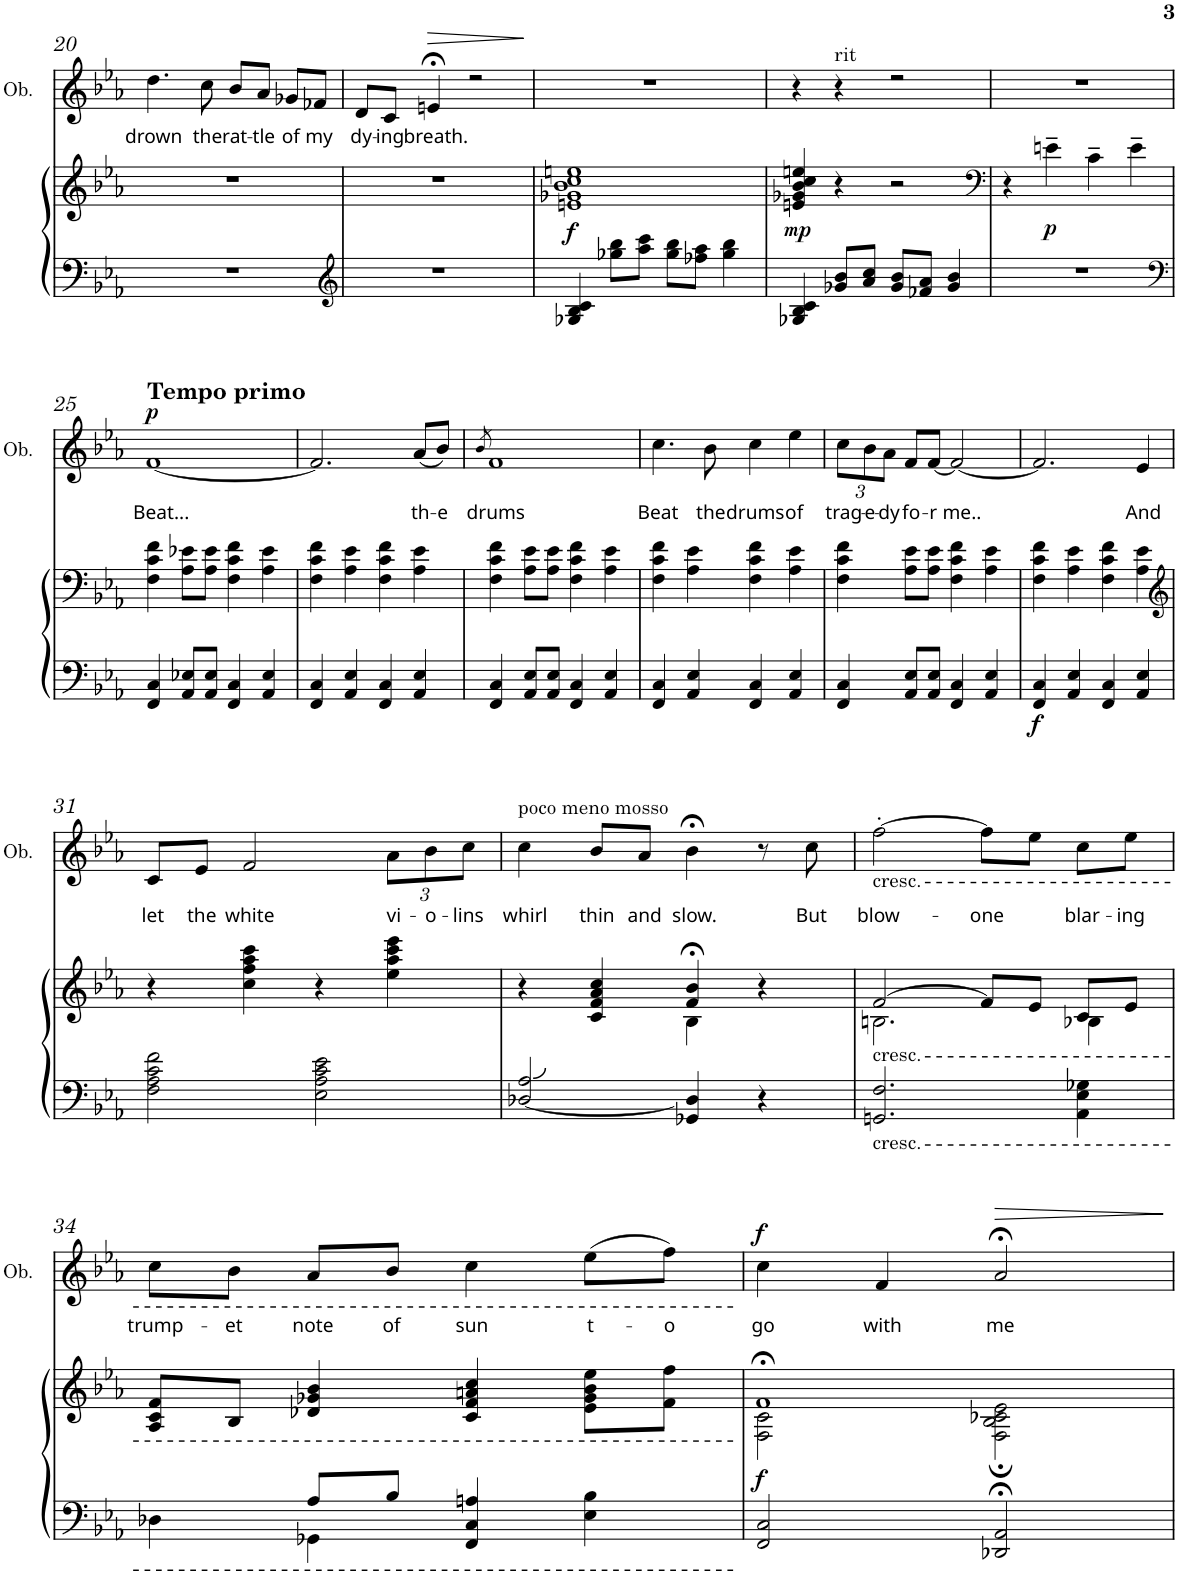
**kern	**kern	**dynam	**kern	**text	**dynam
*part2	*part2	*part2	*part1	*part1	*part1
*staff3	*staff2	*staff2/3	*staff1	*staff1	*staff1
*I"Piano	*	*	*I"Oboe	*	*
*I'Pno	*	*	*I'Ob.	*	*
!!LO:PB:g=z
*clefF4	*clefG2	*	*clefG2	*	*
*k[b-e-a-]	*k[b-e-a-]	*	*k[b-e-a-]	*	*
*M4/4	*M4/4	*	*M4/4	*	*
*met(c)	*met(c)	*	*met(c)	*	*
=20	=20	=20	=20	=20	=20
!	!	!	!	!LO:LY:b	!
1r	1r	.	4.dd\	drown	.
!	!	!	!	!LO:LY:b	!
.	.	.	8cc\	the	.
!	!	!	!	!LO:LY:b	!
.	.	.	8b-/L	rat-	.
!	!	!	!	!LO:LY:b	!
.	.	.	8a-/J	-tle	.
!	!	!	!	!LO:LY:b	!
.	.	.	8g-X/L	of	.
!	!	!	!	!LO:LY:b	!
.	.	.	8f-X/J	my	.
=21	=21	=21	=21	=21	=21
*clefG2	*	*	*	*	*
!	!	!	!	!LO:LY:b	!
1r	1r	.	8d/L	dy-	.
!	!	!	!	!LO:LY:b	!
.	.	.	8c/J	-ing	.
!	!	!	!	!LO:LY:b	!LO:HP:b
.	.	.	4en;</	breath.	>
.	.	.	2rdd	.	.
.	.	.	.	.	]
=22	=22	=22	=22	=22	=22
*	*^	*	*	*	*
!	!	!	!LO:DY:b	!	!	!
4G-X/ 4B-/ 4c/	1een	1en 1g-X 1b- 1cc	f	1r	.	.
8gg-X\ 8bb-\L	.	.	.	.	.	.
8aa-\ 8ccc\J	.	.	.	.	.	.
8gg-\ 8bb-\L	.	.	.	.	.	.
8ff-X\ 8aa-\J	.	.	.	.	.	.
4gg-\ 4bb-\	.	.	.	.	.	.
*	*v	*v	*	*	*	*
=23	=23	=23	=23	=23	=23
!	!	!LO:DY:b	!	!	!
4G-X/ 4B-/ 4c/	4en/ 4g-X/ 4b-/ 4cc/ 4een/	mp	4r	.	.
!	!	!	!LO:TX:a:t=rit	!	!
8g-X/ 8b-/L	4r	.	4r	.	.
8a-/ 8cc/J	.	.	.	.	.
8g-/ 8b-/L	2r	.	2rdd	.	.
8f-X/ 8a-/J	.	.	.	.	.
4g-/ 4b-/	.	.	.	.	.
=24	=24	=24	=24	=24	=24
*	*clefF4	*	*	*	*
1r	4r	.	1r	.	.
!	!	!LO:DY:b	!	!	!
.	4en~\	p	.	.	.
.	4c~\	.	.	.	.
.	4e~\	.	.	.	.
!!LO:LB:g=z
=25	=25	=25	=25	=25	=25
*clefF4	*	*	*	*	*
!	!	!	!LO:TX:a:B:t=Tempo primo	!	!
!	!	!	!	!LO:LY:b	!LO:DY:a
4FF/ 4C/	4F\ 4c\ 4f\	.	[1f	Beat...	p
8AA-/ 8E-X/L	8A-\ 8e-X\L	.	.	.	.
8AA-/ 8E-/J	8A-\ 8e-\J	.	.	.	.
4FF/ 4C/	4F\ 4c\ 4f\	.	.	.	.
4AA-/ 4E-/	4A-\ 4e-\	.	.	.	.
=26	=26	=26	=26	=26	=26
4FF/ 4C/	4F\ 4c\ 4f\	.	2.f/]	.	.
4AA-/ 4E-/	4A-\ 4e-\	.	.	.	.
4FF/ 4C/	4F\ 4c\ 4f\	.	.	.	.
!	!	!	!	!LO:LY:b	!
4AA-/ 4E-/	4A-\ 4e-\	.	(<8a-/L	th-	.
!	!	!	!	!LO:LY:b	!
.	.	.	8b-/J)	-e	.
=27	=27	=27	=27	=27	=27
.	.	.	8qb-/	.	.
!	!	!	!	!LO:LY:b	!
4FF/ 4C/	4F\ 4c\ 4f\	.	1f	drums	.
8AA-/ 8E-/L	8A-\ 8e-\L	.	.	.	.
8AA-/ 8E-/J	8A-\ 8e-\J	.	.	.	.
4FF/ 4C/	4F\ 4c\ 4f\	.	.	.	.
4AA-/ 4E-/	4A-\ 4e-\	.	.	.	.
=28	=28	=28	=28	=28	=28
!	!	!	!	!LO:LY:b	!
4FF/ 4C/	4F\ 4c\ 4f\	.	4.cc\	Beat	.
4AA-/ 4E-/	4A-\ 4e-\	.	.	.	.
!	!	!	!	!LO:LY:b	!
.	.	.	8b-\	the	.
!	!	!	!	!LO:LY:b	!
4FF/ 4C/	4F\ 4c\ 4f\	.	4cc\	drums	.
!	!	!	!	!LO:LY:b	!
4AA-/ 4E-/	4A-\ 4e-\	.	4ee-\	of	.
=29	=29	=29	=29	=29	=29
*	*	*	*Xbrackettup	*	*
!	!	!	!	!LO:LY:b	!
4FF/ 4C/	4F\ 4c\ 4f\	.	12cc\L	trag-	.
!	!	!	!	!LO:LY:b	!
.	.	.	12b-\	-e-	.
!	!	!	!	!LO:LY:b	!
.	.	.	12a-\J	-dy	.
!	!	!	!	!LO:LY:b	!
8AA-/ 8E-/L	8A-\ 8e-\L	.	8f/L	fo-	.
!	!	!	!	!LO:LY:b	!
8AA-/ 8E-/J	8A-\ 8e-\J	.	[8f/J	-r	.
!	!	!	!	!LO:LY:b	!
4FF/ 4C/	4F\ 4c\ 4f\	.	2f/_	me..	.
4AA-/ 4E-/	4A-\ 4e-\	.	.	.	.
=30	=30	=30	=30	=30	=30
!	!	!LO:DY:b=2	!	!	!
4FF/ 4C/	4F\ 4c\ 4f\	f	2.f/]	.	.
4AA-/ 4E-/	4A-\ 4e-\	.	.	.	.
4FF/ 4C/	4F\ 4c\ 4f\	.	.	.	.
!	!	!	!	!LO:LY:b	!
4AA-/ 4E-/	4A-\ 4e-\	.	4e-/	And	.
!!LO:LB:g=z
=31	=31	=31	=31	=31	=31
*	*clefG2	*	*	*	*
!	!	!	!	!LO:LY:b	!
2F\ 2A-\ 2c\ 2f\	4r	.	8c/L	let	.
!	!	!	!	!LO:LY:b	!
.	.	.	8e-/J	the	.
!	!	!	!	!LO:LY:b	!
.	4cc\ 4ff\ 4aa-\ 4ccc\	.	2f/	white	.
2E-\ 2A-\ 2c\ 2e-\	4r	.	.	.	.
!	!	!	!	!LO:LY:b	!
.	4ee-\ 4aa-\ 4ccc\ 4eee-\	.	12a-\L	vi-	.
!	!	!	!	!LO:LY:b	!
.	.	.	12b-\	-o-	.
!	!	!	!	!LO:LY:b	!
.	.	.	12cc\J	-lins	.
=32	=32	=32	=32	=32	=32
*	*^	*	*	*	*
!	!	!	!	!LO:TX:a:t=poco meno mosso	!	!
!	!	!	!	!	!LO:LY:b	!
[2D-X/ 2A-/	4r	2ryy	.	4cc\	whirl	.
!	!	!	!	!	!LO:LY:b	!
.	4c/ 4f/ 4a-/ 4cc/	.	.	8b-/L	thin	.
!	!	!	!	!	!LO:LY:b	!
.	.	.	.	8a-/J	and	.
!	!	!	!	!	!LO:LY:b	!
4GG-X/ 4D-/]	4f/ 4b-/	4B-;<\	.	4b-;<\	slow.	.
4r	4r	4ryy	.	8r	.	.
!	!	!	!	!	!LO:LY:b	!
.	.	.	.	8cc\	But	.
=33	=33	=33	=33	=33	=33	=33
!	!	!	!	!LO:TX:b:t=cresc.	!	!
!	!LO:TX:b:t=cresc.	!	!	!	!	!
!LO:TX:b:t=cresc.	!	!	!	!	!	!
!	!	!	!	!	!LO:LY:b	!
2.GGn/ 2.F/	[2f/	2.Bn\	.	[2ff'\	blow-	.
!	!	!	!	!	!LO:LY:b	!
.	8f/L]	.	.	8ff\L]	-one	.
.	8e-/J	.	.	8ee-\J	.	.
!	!	!	!	!	!LO:LY:b	!
4AA-\ 4E-\ 4G-X\	8c/L	4B-X\	.	8cc\L	blar-	.
!	!	!	!	!	!LO:LY:b	!
.	8e-/J	.	.	8ee-\J	-ing	.
*	*v	*v	*	*	*	*
!!LO:LB:g=z
=34	=34	=34	=34	=34	=34
*^	*	*	*	*	*
!	!	!	!	!	!LO:LY:b	!
4D-X\	4ryy	8A-/ 8c/ 8f/L	.	8cc\L	trump-	.
!	!	!	!	!	!LO:LY:b	!
.	.	8B-/J	.	8b-\J	-et	.
!	!	!	!	!	!LO:LY:b	!
4GG-X\	8A-/L	4d-X/ 4g-X/ 4b-/	.	8a-/L	note	.
!	!	!	!	!	!LO:LY:b	!
.	8B-/J	.	.	8b-/J	of	.
!	!	!	!	!	!LO:LY:b	!
4FF/ 4C/ 4An/	2ryy	4c/ 4f/ 4an/ 4cc/	.	4cc\	sun	.
!	!	!	!	!	!LO:LY:b	!
4E-\ 4B-\	.	8e-\ 8g-\ 8b-\ 8ee-\L	.	(>8ee-\L	t-	.
!	!	!	!	!	!LO:LY:b	!
.	.	8f\ 8ff\J	.	8ff\J)	-o	.
*v	*v	*	*	*	*	*
=35	=35	=35	=35	=35	=35
*	*^	*	*	*	*
!	!	!	!LO:DY:b	!	!LO:LY:b	!LO:DY:a
2FF/ 2C/	1f;<	2F\ 2c\	f	4cc\	go	f
!	!	!	!	!	!LO:LY:b	!
.	.	.	.	4f/	with	.
!	!	!	!	!	!LO:LY:b	!LO:HP:b
2DD-X/;< 2AA-/;<	.	2F\; 2B-\; 2c-X\; 2e-\;	.	2a-;</	me	>
*	*v	*v	*	*	*	*
.	.	.	.	.	]
=	=	=	=	=	=
*-	*-	*-	*-	*-	*-
